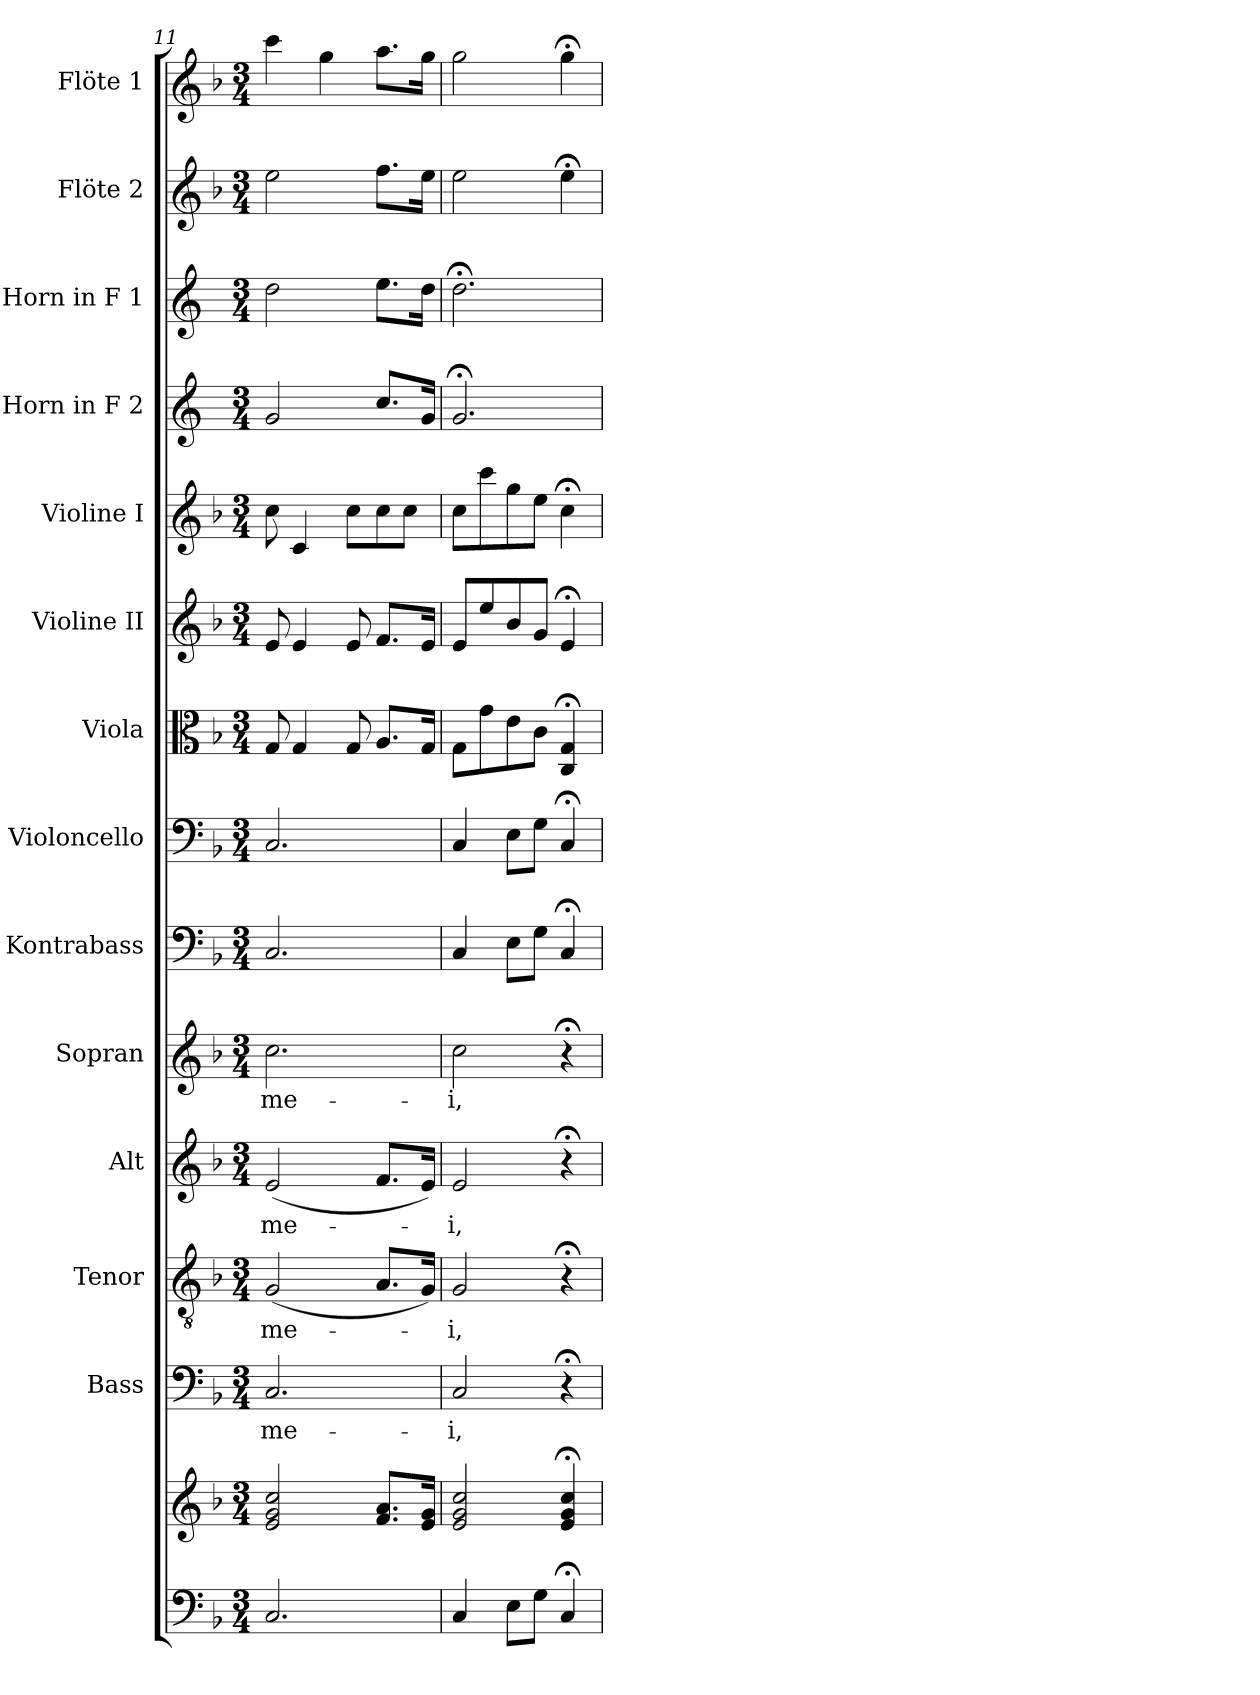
**kern	**kern	**kern	**text	**kern	**text	**kern	**text	**kern	**text	**kern	**kern	**kern	**kern	**kern	**kern	**kern	**kern	**kern
*part14	*part14	*part13	*part13	*part12	*part12	*part11	*part11	*part10	*part10	*part9	*part8	*part7	*part6	*part5	*part4	*part3	*part2	*part1
*staff15	*staff14	*staff13	*staff13	*staff12	*staff12	*staff11	*staff11	*staff10	*staff10	*staff9	*staff8	*staff7	*staff6	*staff5	*staff4	*staff3	*staff2	*staff1
*	*	*I"Bass	*	*I"Tenor	*	*I"Alt	*	*I"Sopran	*	*I"Kontrabass	*I"Violoncello	*I"Viola	*I"Violine II	*I"Violine I	*I"Horn in F 2	*I"Horn in F 1	*I"Flöte 2	*I"Flöte 1
*	*	*I'B.	*	*I'T.	*	*I'A.	*	*I'S.	*	*I'Kb.	*I'Vc.	*I'Vla.	*I'Vl. II	*I'Vl. I	*	*	*I'Fl. 2	*I'Fl. 1
*clefF4	*clefG2	*clefF4	*	*clefGv2	*	*clefG2	*	*clefG2	*	*clefF4	*clefF4	*clefC3	*clefG2	*clefG2	*clefG2	*clefG2	*clefG2	*clefG2
*	*	*	*	*	*	*	*	*	*	*ITrd7c12	*	*	*	*	*ITrd4c7	*ITrd4c7	*	*
*k[b-]	*k[b-]	*k[b-]	*	*k[b-]	*	*k[b-]	*	*k[b-]	*	*k[b-]	*k[b-]	*k[b-]	*k[b-]	*k[b-]	*k[b-]	*k[b-]	*k[b-]	*k[b-]
*F:	*F:	*F:	*	*F:	*	*F:	*	*F:	*	*F:	*F:	*F:	*F:	*F:	*F:	*F:	*F:	*F:
*M3/4	*M3/4	*M3/4	*	*M3/4	*	*M3/4	*	*M3/4	*	*M3/4	*M3/4	*M3/4	*M3/4	*M3/4	*M3/4	*M3/4	*M3/4	*M3/4
=11	=11	=11	=11	=11	=11	=11	=11	=11	=11	=11	=11	=11	=11	=11	=11	=11	=11	=11
!	!	!	!LO:LY:b	!	!LO:LY:b	!	!LO:LY:b	!	!LO:LY:b	!	!	!	!	!	!	!	!	!
2.C/	2e/ 2g/ 2cc/	2.C/	me-	(<2G/	me-	(<2e/	me-	2.cc\	me-	2.CC/	2.C/	8G/	8e/	8cc\	2c/	2g\	2ee\	4ccc\
.	.	.	.	.	.	.	.	.	.	.	.	4G/	4e/	4c/	.	.	.	.
.	.	.	.	.	.	.	.	.	.	.	.	.	.	.	.	.	.	4gg\
.	.	.	.	.	.	.	.	.	.	.	.	8G/	8e/	8cc\L	.	.	.	.
.	8.f/ 8.a/L	.	.	8.A/L	.	8.f/L	.	.	.	.	.	8.A/L	8.f/L	8cc\	8.f/L	8.a\L	8.ff\L	8.aa\L
.	.	.	.	.	.	.	.	.	.	.	.	.	.	8cc\J	.	.	.	.
.	16e/ 16g/Jk	.	.	16G/Jk)	.	16e/Jk)	.	.	.	.	.	16G/Jk	16e/Jk	.	16c/Jk	16g\Jk	16ee\Jk	16gg\Jk
=12	=12	=12	=12	=12	=12	=12	=12	=12	=12	=12	=12	=12	=12	=12	=12	=12	=12	=12
!	!	!	!LO:LY:b	!	!LO:LY:b	!	!LO:LY:b	!	!LO:LY:b	!	!	!	!	!	!	!	!	!
4C/	2e/ 2g/ 2cc/	2C/	-i,	2G/	-i,	2e/	-i,	2cc\	-i,	4CC/	4C/	8G\L	8e/L	8cc\L	2.c;</	2.g;<\	2ee\	2gg\
.	.	.	.	.	.	.	.	.	.	.	.	8g\	8ee/	8ccc\	.	.	.	.
8E\L	.	.	.	.	.	.	.	.	.	8EE\L	8E\L	8e\	8b-/	8gg\	.	.	.	.
8G\J	.	.	.	.	.	.	.	.	.	8GG\J	8G\J	8c\J	8g/J	8ee\J	.	.	.	.
4C;</	4e/;< 4g/;< 4cc/;<	4r;<	.	4r;<	.	4r;<	.	4r;<	.	4CC;</	4C;</	4C/;< 4G/;<	4e;</	4cc;<\	.	.	4ee;<\	4gg;<\
=	=	=	=	=	=	=	=	=	=	=	=	=	=	=	=	=	=	=
*-	*-	*-	*-	*-	*-	*-	*-	*-	*-	*-	*-	*-	*-	*-	*-	*-	*-	*-
